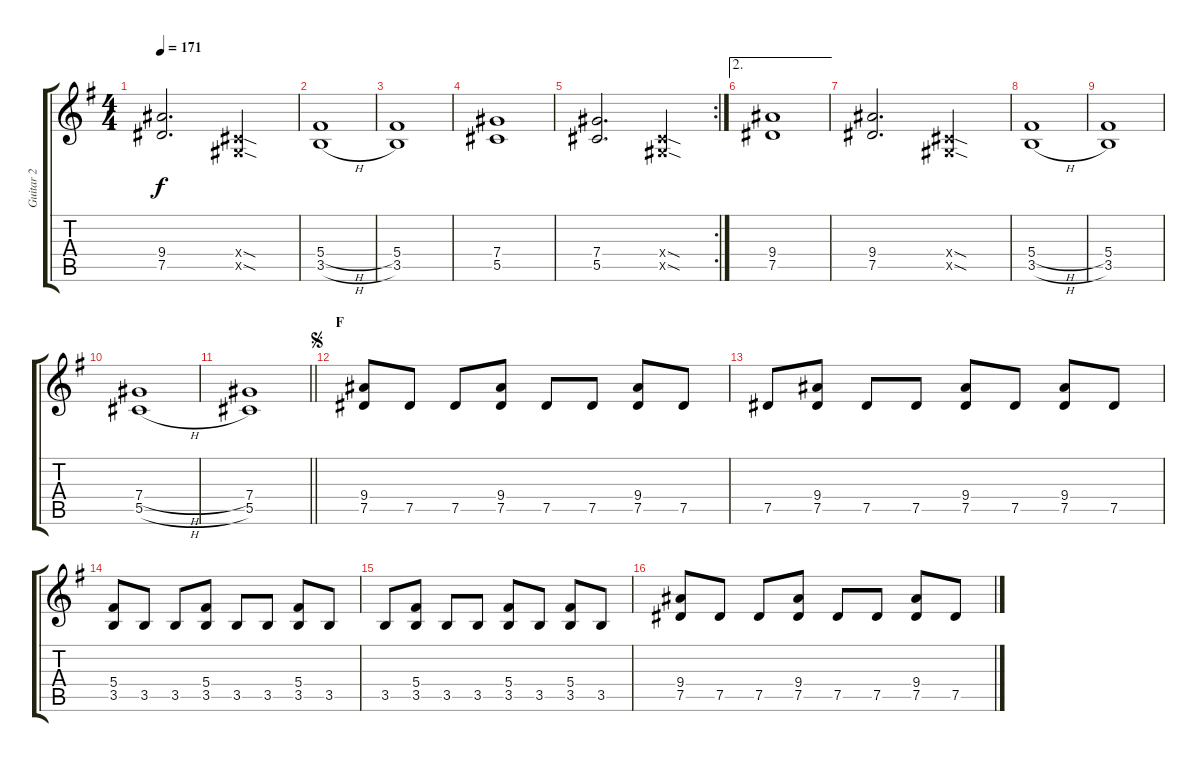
\track ("Guitar 2" "Guitar 2") {instrument acousticguitarsteel}
\staff {score tabs}
\tuning (Eb4 Bb3 Gb3 Db3 Ab2 Eb2) {hide}
\ts (4 4)
\tempo 171
\clef g2
\ks g
(9.4 7.5).2{d dy f} (0.4{sod x} 0.5{sod x}).4 |
(5.4{h} 3.5{h}).1 |
(5.4 3.5).1 |
(7.4 5.5).1 |
\rc 2
(7.4 5.5).2{d} (0.4{sod x} 0.5{sod x}).4 |
\ae 2
(9.4 7.5).1 |
(9.4 7.5).2{d} (0.4{sod x} 0.5{sod x}).4 |
(5.4{h} 3.5{h}).1 |
(5.4 3.5).1 |
(7.4{h} 5.5{h}).1 |
\barLineRight lightlight
(7.4 5.5).1 |
\section ("" "F")
\jump segno
(9.4 7.5).8 7.5.8 7.5.8 (9.4 7.5).8 7.5.8 7.5.8 (9.4 7.5).8 7.5.8 |
7.5.8 (9.4 7.5).8 7.5.8 7.5.8 (9.4 7.5).8 7.5.8 (9.4 7.5).8 7.5.8 |
(5.4 3.5).8 3.5.8 3.5.8 (5.4 3.5).8 3.5.8 3.5.8 (5.4 3.5).8 3.5.8 |
3.5.8 (5.4 3.5).8 3.5.8 3.5.8 (5.4 3.5).8 3.5.8 (5.4 3.5).8 3.5.8 |
(9.4 7.5).8 7.5.8 7.5.8 (9.4 7.5).8 7.5.8 7.5.8 (9.4 7.5).8 7.5.8
